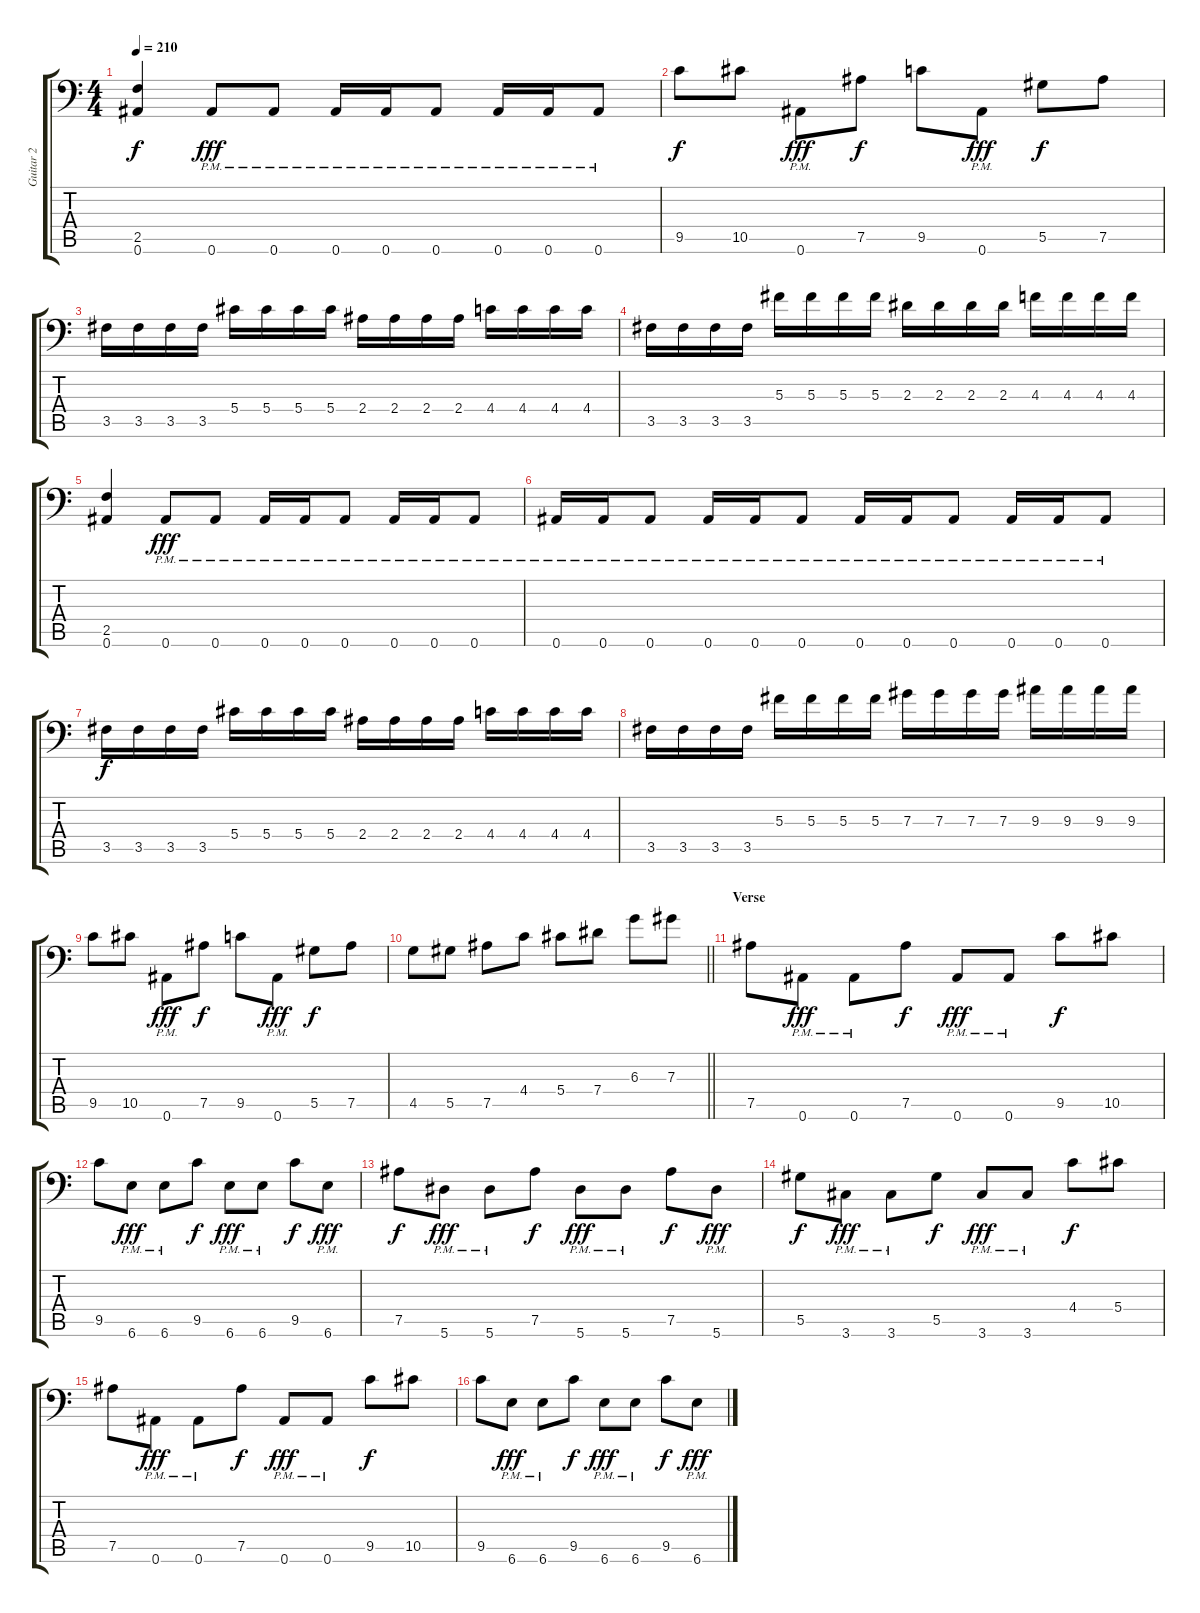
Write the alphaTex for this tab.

\track ("Guitar 2" "Guitar 2") {instrument distortionguitar}
\staff {score tabs}
\tuning (Bb3 F3 Db3 Ab2 Eb2 Bb1) {hide}
\ts (4 4)
\tempo 210
\clef f4
\ks c
(2.5 0.6).4{dy f} 0.6{pm}.8{dy fff} 0.6{pm}.8 0.6{pm}.16 0.6{pm}.16 0.6{pm}.8 0.6{pm}.16 0.6{pm}.16 0.6{pm}.8 |
9.5.8{dy f} 10.5.8 0.6{pm}.8{dy fff} 7.5.8{dy f} 9.5.8 0.6{pm}.8{dy fff} 5.5.8{dy f} 7.5.8 |
3.5.16 3.5.16 3.5.16 3.5.16 5.4.16 5.4.16 5.4.16 5.4.16 2.4.16 2.4.16 2.4.16 2.4.16 4.4.16 4.4.16 4.4.16 4.4.16 |
3.5.16 3.5.16 3.5.16 3.5.16 5.3.16 5.3.16 5.3.16 5.3.16 2.3.16 2.3.16 2.3.16 2.3.16 4.3.16 4.3.16 4.3.16 4.3.16 |
(2.5 0.6).4 0.6{pm}.8{dy fff} 0.6{pm}.8 0.6{pm}.16 0.6{pm}.16 0.6{pm}.8 0.6{pm}.16 0.6{pm}.16 0.6{pm}.8 |
0.6{pm}.16 0.6{pm}.16 0.6{pm}.8 0.6{pm}.16 0.6{pm}.16 0.6{pm}.8 0.6{pm}.16 0.6{pm}.16 0.6{pm}.8 0.6{pm}.16 0.6{pm}.16 0.6{pm}.8 |
3.5.16{dy f} 3.5.16 3.5.16 3.5.16 5.4.16 5.4.16 5.4.16 5.4.16 2.4.16 2.4.16 2.4.16 2.4.16 4.4.16 4.4.16 4.4.16 4.4.16 |
3.5.16 3.5.16 3.5.16 3.5.16 5.3.16 5.3.16 5.3.16 5.3.16 7.3.16 7.3.16 7.3.16 7.3.16 9.3.16 9.3.16 9.3.16 9.3.16 |
9.5.8 10.5.8 0.6{pm}.8{dy fff} 7.5.8{dy f} 9.5.8 0.6{pm}.8{dy fff} 5.5.8{dy f} 7.5.8 |
\barLineRight lightlight
4.5.8 5.5.8 7.5.8 4.4.8 5.4.8 7.4.8 6.3.8 7.3.8 |
\section ("" "Verse")
7.5.8 0.6{pm}.8{dy fff} 0.6{pm}.8 7.5.8{dy f} 0.6{pm}.8{dy fff} 0.6{pm}.8 9.5.8{dy f} 10.5.8 |
9.5.8 6.6{pm}.8{dy fff} 6.6{pm}.8 9.5.8{dy f} 6.6{pm}.8{dy fff} 6.6{pm}.8 9.5.8{dy f} 6.6{pm}.8{dy fff} |
7.5.8{dy f} 5.6{pm}.8{dy fff} 5.6{pm}.8 7.5.8{dy f} 5.6{pm}.8{dy fff} 5.6{pm}.8 7.5.8{dy f} 5.6{pm}.8{dy fff} |
5.5.8{dy f} 3.6{pm}.8{dy fff} 3.6{pm}.8 5.5.8{dy f} 3.6{pm}.8{dy fff} 3.6{pm}.8 4.4.8{dy f} 5.4.8 |
7.5.8 0.6{pm}.8{dy fff} 0.6{pm}.8 7.5.8{dy f} 0.6{pm}.8{dy fff} 0.6{pm}.8 9.5.8{dy f} 10.5.8 |
9.5.8 6.6{pm}.8{dy fff} 6.6{pm}.8 9.5.8{dy f} 6.6{pm}.8{dy fff} 6.6{pm}.8 9.5.8{dy f} 6.6{pm}.8{dy fff}
